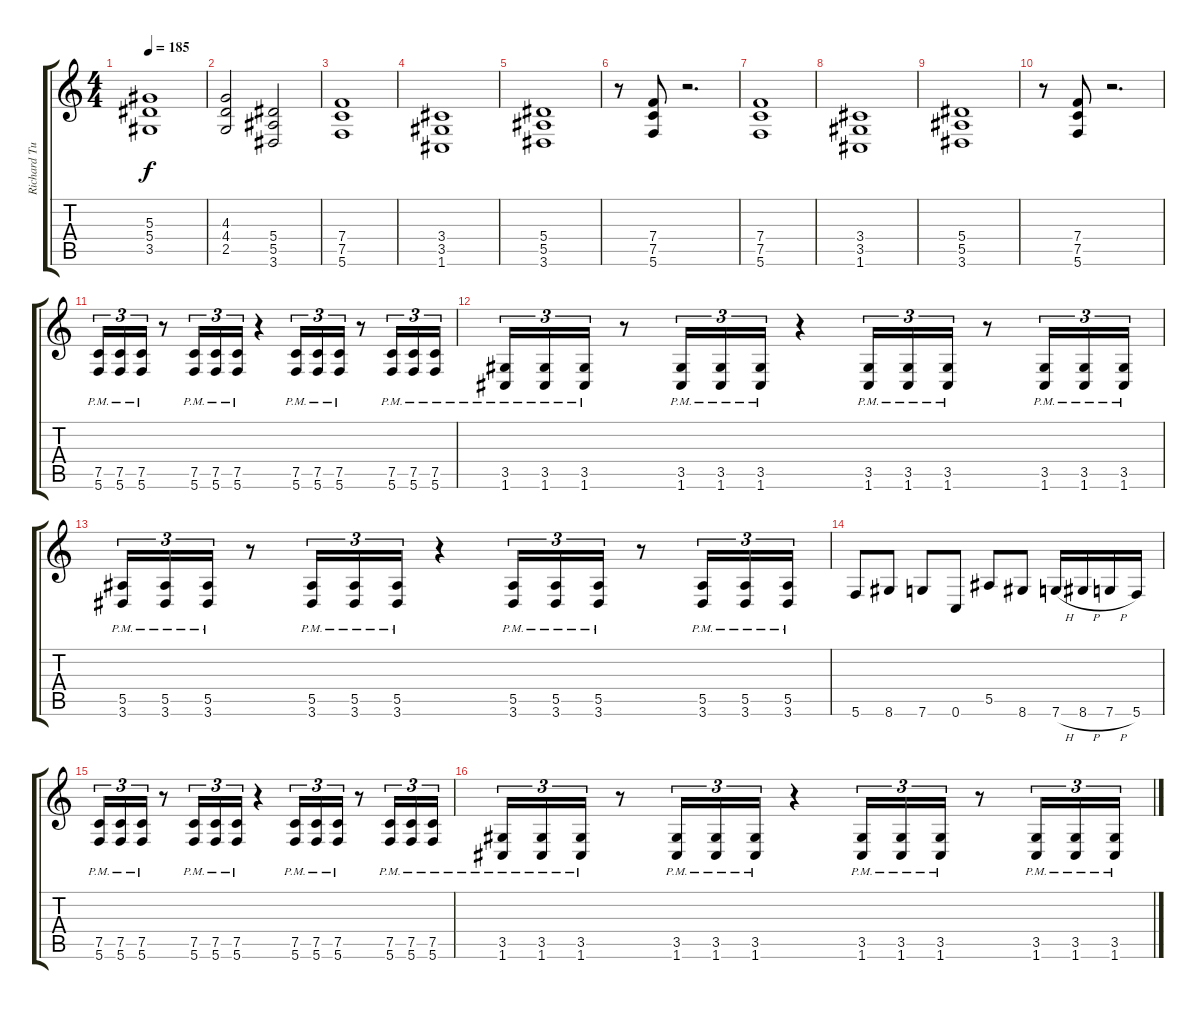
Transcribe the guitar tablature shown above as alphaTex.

\track ("Richard Turbeville" "Richard Tu") {instrument distortionguitar}
\staff {score tabs}
\tuning (C4 G3 Eb3 Bb2 F2 C2) {hide}
\ts (4 4)
\tempo 185
\clef g2
\ks c
(5.3 5.4 3.5).1{dy f} |
(4.3 4.4 2.5).2 (5.4 5.5 3.6).2 |
(7.4 7.5 5.6).1 |
(3.4 3.5 1.6).1 |
(5.4 5.5 3.6).1 |
r.8 (7.4 7.5 5.6).8 r.2{d} |
(7.4 7.5 5.6).1 |
(3.4 3.5 1.6).1 |
(5.4 5.5 3.6).1 |
r.8 (7.4 7.5 5.6).8 r.2{d} |
(7.5{pm} 5.6{pm}).16{tu (3 2)} (7.5{pm} 5.6{pm}).16{tu (3 2)} (7.5{pm} 5.6{pm}).16{tu (3 2)} r.8 (7.5{pm} 5.6{pm}).16{tu (3 2)} (7.5{pm} 5.6{pm}).16{tu (3 2)} (7.5{pm} 5.6{pm}).16{tu (3 2)} r.4 (7.5{pm} 5.6{pm}).16{tu (3 2)} (7.5{pm} 5.6{pm}).16{tu (3 2)} (7.5{pm} 5.6{pm}).16{tu (3 2)} r.8 (7.5{pm} 5.6{pm}).16{tu (3 2)} (7.5{pm} 5.6{pm}).16{tu (3 2)} (7.5{pm} 5.6{pm}).16{tu (3 2)} |
(3.5{pm} 1.6{pm}).16{tu (3 2)} (3.5{pm} 1.6{pm}).16{tu (3 2)} (3.5{pm} 1.6{pm}).16{tu (3 2)} r.8 (3.5{pm} 1.6{pm}).16{tu (3 2)} (3.5{pm} 1.6{pm}).16{tu (3 2)} (3.5{pm} 1.6{pm}).16{tu (3 2)} r.4 (3.5{pm} 1.6{pm}).16{tu (3 2)} (3.5{pm} 1.6{pm}).16{tu (3 2)} (3.5{pm} 1.6{pm}).16{tu (3 2)} r.8 (3.5{pm} 1.6{pm}).16{tu (3 2)} (3.5{pm} 1.6{pm}).16{tu (3 2)} (3.5{pm} 1.6{pm}).16{tu (3 2)} |
(5.5{pm} 3.6{pm}).16{tu (3 2)} (5.5{pm} 3.6{pm}).16{tu (3 2)} (5.5{pm} 3.6{pm}).16{tu (3 2)} r.8 (5.5{pm} 3.6{pm}).16{tu (3 2)} (5.5{pm} 3.6{pm}).16{tu (3 2)} (5.5{pm} 3.6{pm}).16{tu (3 2)} r.4 (5.5{pm} 3.6{pm}).16{tu (3 2)} (5.5{pm} 3.6{pm}).16{tu (3 2)} (5.5{pm} 3.6{pm}).16{tu (3 2)} r.8 (5.5{pm} 3.6{pm}).16{tu (3 2)} (5.5{pm} 3.6{pm}).16{tu (3 2)} (5.5{pm} 3.6{pm}).16{tu (3 2)} |
5.6.8 8.6.8 7.6.8 0.6.8 5.5.8 8.6.8 7.6{h}.16 8.6{h}.16 7.6{h}.16 5.6.16 |
(7.5{pm} 5.6{pm}).16{tu (3 2)} (7.5{pm} 5.6{pm}).16{tu (3 2)} (7.5{pm} 5.6{pm}).16{tu (3 2)} r.8 (7.5{pm} 5.6{pm}).16{tu (3 2)} (7.5{pm} 5.6{pm}).16{tu (3 2)} (7.5{pm} 5.6{pm}).16{tu (3 2)} r.4 (7.5{pm} 5.6{pm}).16{tu (3 2)} (7.5{pm} 5.6{pm}).16{tu (3 2)} (7.5{pm} 5.6{pm}).16{tu (3 2)} r.8 (7.5{pm} 5.6{pm}).16{tu (3 2)} (7.5{pm} 5.6{pm}).16{tu (3 2)} (7.5{pm} 5.6{pm}).16{tu (3 2)} |
(3.5{pm} 1.6{pm}).16{tu (3 2)} (3.5{pm} 1.6{pm}).16{tu (3 2)} (3.5{pm} 1.6{pm}).16{tu (3 2)} r.8 (3.5{pm} 1.6{pm}).16{tu (3 2)} (3.5{pm} 1.6{pm}).16{tu (3 2)} (3.5{pm} 1.6{pm}).16{tu (3 2)} r.4 (3.5{pm} 1.6{pm}).16{tu (3 2)} (3.5{pm} 1.6{pm}).16{tu (3 2)} (3.5{pm} 1.6{pm}).16{tu (3 2)} r.8 (3.5{pm} 1.6{pm}).16{tu (3 2)} (3.5{pm} 1.6{pm}).16{tu (3 2)} (3.5{pm} 1.6{pm}).16{tu (3 2)}
